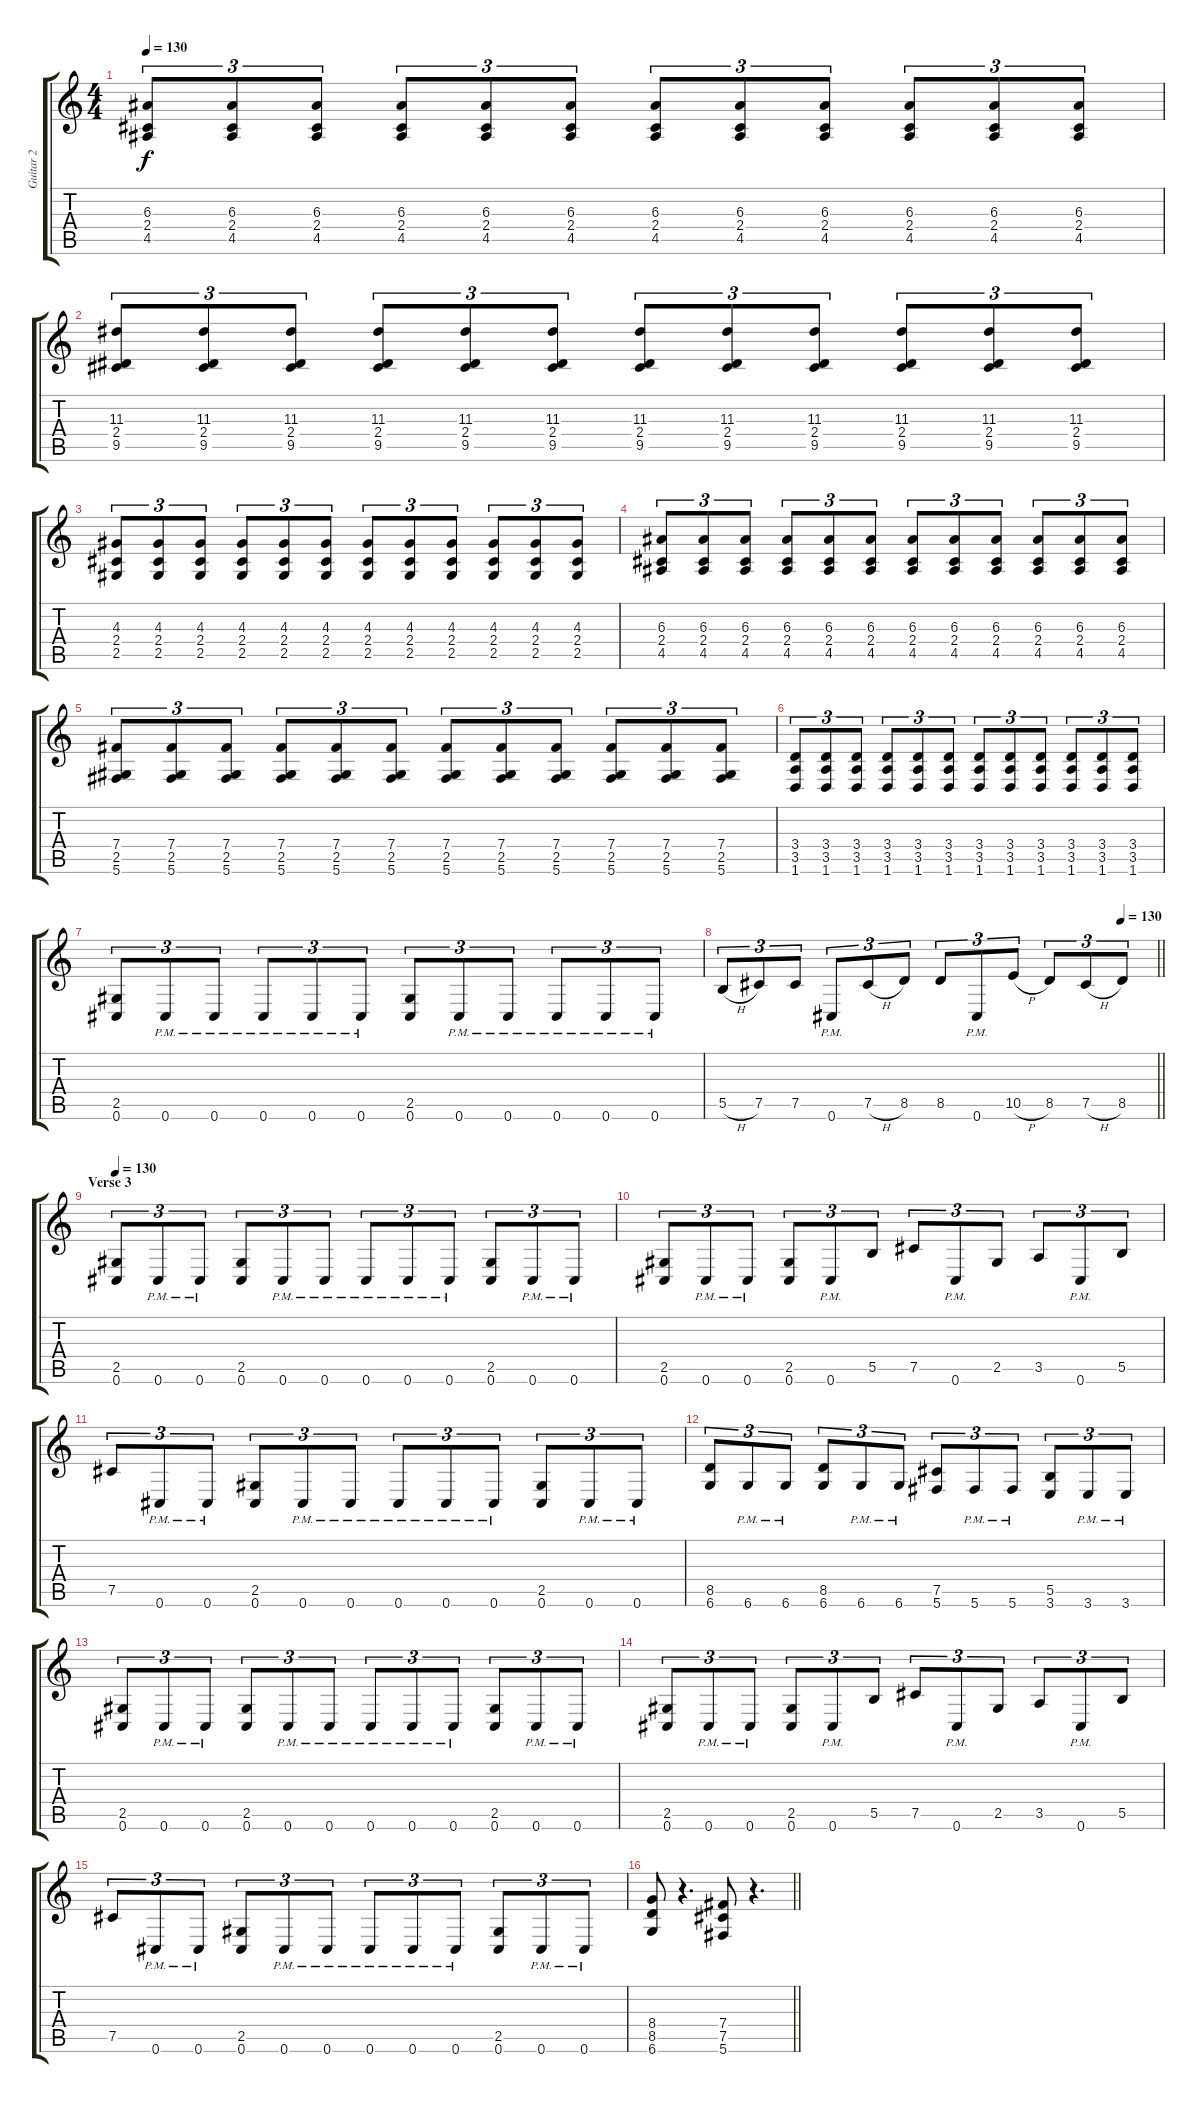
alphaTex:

\track ("Guitar 2" "Guitar 2") {instrument distortionguitar}
\staff {score tabs}
\tuning (Db4 Ab3 E3 B2 Gb2 Db2) {hide}
\ts (4 4)
\tempo 130
\clef g2
\ks c
(6.3 2.4 4.5).8{tu (3 2) dy f} (6.3 2.4 4.5).8{tu (3 2)} (6.3 2.4 4.5).8{tu (3 2)} (6.3 2.4 4.5).8{tu (3 2)} (6.3 2.4 4.5).8{tu (3 2)} (6.3 2.4 4.5).8{tu (3 2)} (6.3 2.4 4.5).8{tu (3 2)} (6.3 2.4 4.5).8{tu (3 2)} (6.3 2.4 4.5).8{tu (3 2)} (6.3 2.4 4.5).8{tu (3 2)} (6.3 2.4 4.5).8{tu (3 2)} (6.3 2.4 4.5).8{tu (3 2)} |
(11.3 2.4 9.5).8{tu (3 2)} (11.3 2.4 9.5).8{tu (3 2)} (11.3 2.4 9.5).8{tu (3 2)} (11.3 2.4 9.5).8{tu (3 2)} (11.3 2.4 9.5).8{tu (3 2)} (11.3 2.4 9.5).8{tu (3 2)} (11.3 2.4 9.5).8{tu (3 2)} (11.3 2.4 9.5).8{tu (3 2)} (11.3 2.4 9.5).8{tu (3 2)} (11.3 2.4 9.5).8{tu (3 2)} (11.3 2.4 9.5).8{tu (3 2)} (11.3 2.4 9.5).8{tu (3 2)} |
(4.3 2.4 2.5).8{tu (3 2)} (4.3 2.4 2.5).8{tu (3 2)} (4.3 2.4 2.5).8{tu (3 2)} (4.3 2.4 2.5).8{tu (3 2)} (4.3 2.4 2.5).8{tu (3 2)} (4.3 2.4 2.5).8{tu (3 2)} (4.3 2.4 2.5).8{tu (3 2)} (4.3 2.4 2.5).8{tu (3 2)} (4.3 2.4 2.5).8{tu (3 2)} (4.3 2.4 2.5).8{tu (3 2)} (4.3 2.4 2.5).8{tu (3 2)} (4.3 2.4 2.5).8{tu (3 2)} |
(6.3 2.4 4.5).8{tu (3 2)} (6.3 2.4 4.5).8{tu (3 2)} (6.3 2.4 4.5).8{tu (3 2)} (6.3 2.4 4.5).8{tu (3 2)} (6.3 2.4 4.5).8{tu (3 2)} (6.3 2.4 4.5).8{tu (3 2)} (6.3 2.4 4.5).8{tu (3 2)} (6.3 2.4 4.5).8{tu (3 2)} (6.3 2.4 4.5).8{tu (3 2)} (6.3 2.4 4.5).8{tu (3 2)} (6.3 2.4 4.5).8{tu (3 2)} (6.3 2.4 4.5).8{tu (3 2)} |
(7.4 2.5 5.6).8{tu (3 2)} (7.4 2.5 5.6).8{tu (3 2)} (7.4 2.5 5.6).8{tu (3 2)} (7.4 2.5 5.6).8{tu (3 2)} (7.4 2.5 5.6).8{tu (3 2)} (7.4 2.5 5.6).8{tu (3 2)} (7.4 2.5 5.6).8{tu (3 2)} (7.4 2.5 5.6).8{tu (3 2)} (7.4 2.5 5.6).8{tu (3 2)} (7.4 2.5 5.6).8{tu (3 2)} (7.4 2.5 5.6).8{tu (3 2)} (7.4 2.5 5.6).8{tu (3 2)} |
(3.4 3.5 1.6).8{tu (3 2)} (3.4 3.5 1.6).8{tu (3 2)} (3.4 3.5 1.6).8{tu (3 2)} (3.4 3.5 1.6).8{tu (3 2)} (3.4 3.5 1.6).8{tu (3 2)} (3.4 3.5 1.6).8{tu (3 2)} (3.4 3.5 1.6).8{tu (3 2)} (3.4 3.5 1.6).8{tu (3 2)} (3.4 3.5 1.6).8{tu (3 2)} (3.4 3.5 1.6).8{tu (3 2)} (3.4 3.5 1.6).8{tu (3 2)} (3.4 3.5 1.6).8{tu (3 2)} |
(2.5 0.6).8{tu (3 2)} 0.6{pm}.8{tu (3 2)} 0.6{pm}.8{tu (3 2)} 0.6{pm}.8{tu (3 2)} 0.6{pm}.8{tu (3 2)} 0.6{pm}.8{tu (3 2)} (2.5 0.6).8{tu (3 2)} 0.6{pm}.8{tu (3 2)} 0.6{pm}.8{tu (3 2)} 0.6{pm}.8{tu (3 2)} 0.6{pm}.8{tu (3 2)} 0.6{pm}.8{tu (3 2)} |
\tempo (130 0.9166666666666666)
\barLineRight lightlight
5.5{h}.8{tu (3 2)} 7.5.8{tu (3 2)} 7.5.8{tu (3 2)} 0.6{pm}.8{tu (3 2)} 7.5{h}.8{tu (3 2)} 8.5.8{tu (3 2)} 8.5.8{tu (3 2)} 0.6{pm}.8{tu (3 2)} 10.5{h}.8{tu (3 2)} 8.5.8{tu (3 2)} 7.5{h}.8{tu (3 2)} 8.5.8{tu (3 2)} |
\section ("" "Verse 3")
\tempo 130
(2.5 0.6).8{tu (3 2)} 0.6{pm}.8{tu (3 2)} 0.6{pm}.8{tu (3 2)} (2.5 0.6).8{tu (3 2)} 0.6{pm}.8{tu (3 2)} 0.6{pm}.8{tu (3 2)} 0.6{pm}.8{tu (3 2)} 0.6{pm}.8{tu (3 2)} 0.6{pm}.8{tu (3 2)} (2.5 0.6).8{tu (3 2)} 0.6{pm}.8{tu (3 2)} 0.6{pm}.8{tu (3 2)} |
(2.5 0.6).8{tu (3 2)} 0.6{pm}.8{tu (3 2)} 0.6{pm}.8{tu (3 2)} (2.5 0.6).8{tu (3 2)} 0.6{pm}.8{tu (3 2)} 5.5.8{tu (3 2)} 7.5.8{tu (3 2)} 0.6{pm}.8{tu (3 2)} 2.5.8{tu (3 2)} 3.5.8{tu (3 2)} 0.6{pm}.8{tu (3 2)} 5.5.8{tu (3 2)} |
7.5.8{tu (3 2)} 0.6{pm}.8{tu (3 2)} 0.6{pm}.8{tu (3 2)} (2.5 0.6).8{tu (3 2)} 0.6{pm}.8{tu (3 2)} 0.6{pm}.8{tu (3 2)} 0.6{pm}.8{tu (3 2)} 0.6{pm}.8{tu (3 2)} 0.6{pm}.8{tu (3 2)} (2.5 0.6).8{tu (3 2)} 0.6{pm}.8{tu (3 2)} 0.6{pm}.8{tu (3 2)} |
(8.5 6.6).8{tu (3 2)} 6.6{pm}.8{tu (3 2)} 6.6{pm}.8{tu (3 2)} (8.5 6.6).8{tu (3 2)} 6.6{pm}.8{tu (3 2)} 6.6{pm}.8{tu (3 2)} (7.5 5.6).8{tu (3 2)} 5.6{pm}.8{tu (3 2)} 5.6{pm}.8{tu (3 2)} (5.5 3.6).8{tu (3 2)} 3.6{pm}.8{tu (3 2)} 3.6{pm}.8{tu (3 2)} |
(2.5 0.6).8{tu (3 2)} 0.6{pm}.8{tu (3 2)} 0.6{pm}.8{tu (3 2)} (2.5 0.6).8{tu (3 2)} 0.6{pm}.8{tu (3 2)} 0.6{pm}.8{tu (3 2)} 0.6{pm}.8{tu (3 2)} 0.6{pm}.8{tu (3 2)} 0.6{pm}.8{tu (3 2)} (2.5 0.6).8{tu (3 2)} 0.6{pm}.8{tu (3 2)} 0.6{pm}.8{tu (3 2)} |
(2.5 0.6).8{tu (3 2)} 0.6{pm}.8{tu (3 2)} 0.6{pm}.8{tu (3 2)} (2.5 0.6).8{tu (3 2)} 0.6{pm}.8{tu (3 2)} 5.5.8{tu (3 2)} 7.5.8{tu (3 2)} 0.6{pm}.8{tu (3 2)} 2.5.8{tu (3 2)} 3.5.8{tu (3 2)} 0.6{pm}.8{tu (3 2)} 5.5.8{tu (3 2)} |
7.5.8{tu (3 2)} 0.6{pm}.8{tu (3 2)} 0.6{pm}.8{tu (3 2)} (2.5 0.6).8{tu (3 2)} 0.6{pm}.8{tu (3 2)} 0.6{pm}.8{tu (3 2)} 0.6{pm}.8{tu (3 2)} 0.6{pm}.8{tu (3 2)} 0.6{pm}.8{tu (3 2)} (2.5 0.6).8{tu (3 2)} 0.6{pm}.8{tu (3 2)} 0.6{pm}.8{tu (3 2)} |
\barLineRight lightlight
(8.4 8.5 6.6).8 r.4{d} (7.4 7.5 5.6).8 r.4{d}
